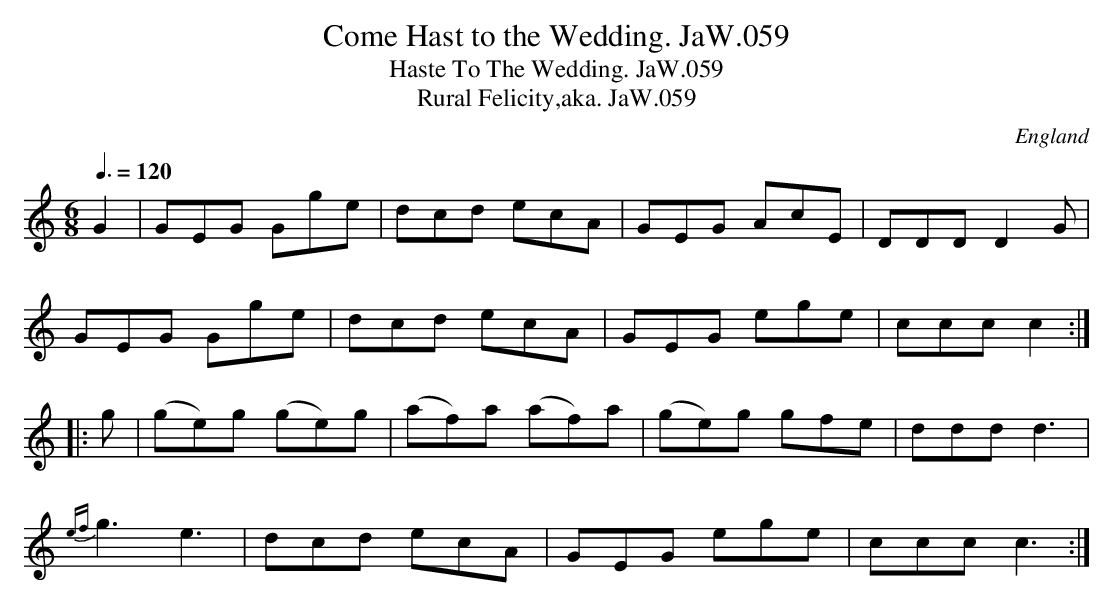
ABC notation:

X:1
T:Come Hast to the Wedding. JaW.059
T:Haste To The Wedding. JaW.059
T:Rural Felicity,aka. JaW.059
L:1/8
M:6/8
O:England
Q:3/8=120
K:C
G2|GEG Gge|dcd ecA|GEG AcE|DDDD2G|!
GEG Gge|dcd ecA|GEG ege|cccc2:|!
|:g|(ge)g (ge)g|(af)a (af)a|(ge)g gfe|dddd3|!
{ef}g3e3|dcd ecA|GEG ege|cccc3:|
